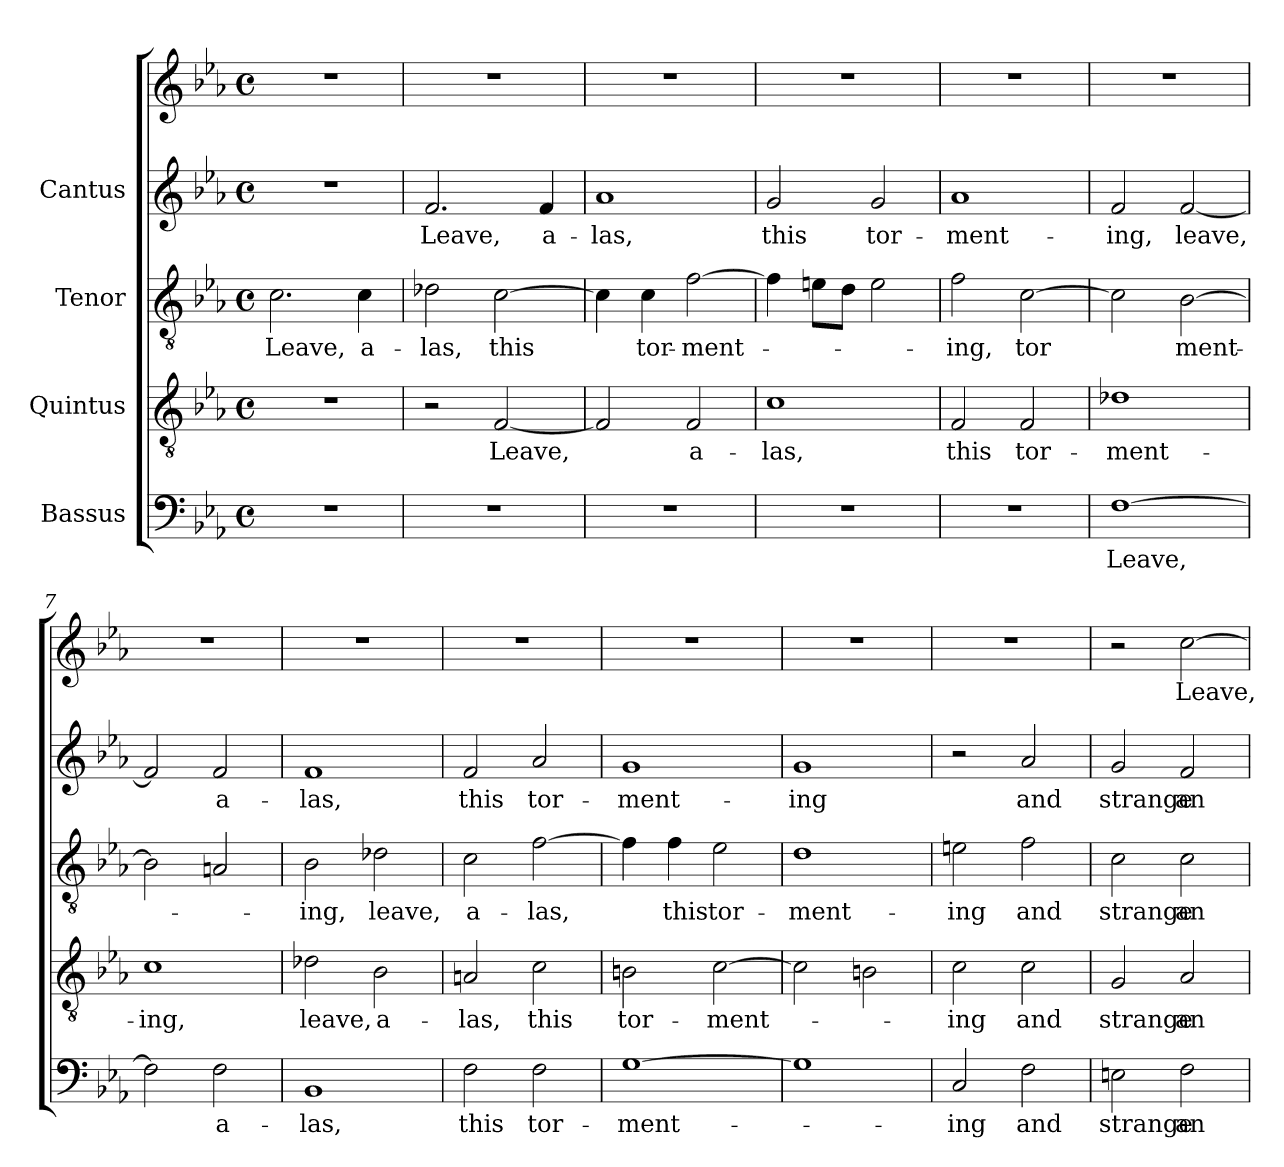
**kern	**text	**kern	**text	**kern	**text	**kern	**text	**kern	**text
*part4	*part4	*part3	*part3	*part2	*part2	*part1	*part1	*part1	*part1
*staff5	*staff5	*staff4	*staff4	*staff3	*staff3	*staff2	*staff2	*staff1	*staff1
*I"Bassus	*	*I"Quintus	*	*I"Tenor	*	*I"Cantus	*	*	*
!!LO:PB:g=z
*stria5	*	*stria5	*	*stria5	*	*stria5	*	*stria5	*
*clefF4	*	*clefGv2	*	*clefGv2	*	*clefG2	*	*clefG2	*
*k[b-e-a-]	*	*k[b-e-a-]	*	*k[b-e-a-]	*	*k[b-e-a-]	*	*k[b-e-a-]	*
*E-:	*	*E-:	*	*E-:	*	*E-:	*	*E-:	*
*M4/4	*	*M4/4	*	*M4/4	*	*M4/4	*	*M4/4	*
*met(c)	*	*met(c)	*	*met(c)	*	*met(c)	*	*met(c)	*
=1	=1	=1	=1	=1	=1	=1	=1	=1	=1
!	!	!	!	!	!LO:LY:b:cj	!	!	!	!
1r	.	1r	.	2.c\	Leave,	1r	.	1r	.
!	!	!	!	!	!LO:LY:b:cj	!	!	!	!
.	.	.	.	4c\	a-	.	.	.	.
=2	=2	=2	=2	=2	=2	=2	=2	=2	=2
!	!	!	!	!	!LO:LY:b:cj	!	!LO:LY:b:cj	!	!
1r	.	2r	.	2d-X\	-las,	2.f/	Leave,	1r	.
!	!	!	!LO:LY:b:cj	!	!LO:LY:b:cj	!	!	!	!
.	.	[<2F/	Leave,	[>2c\	this	.	.	.	.
!	!	!	!	!	!	!	!LO:LY:b:cj	!	!
.	.	.	.	.	.	4f/	a-	.	.
=3	=3	=3	=3	=3	=3	=3	=3	=3	=3
!	!	!	!LO:LY:b:cj	!	!LO:LY:b:cj	!	!LO:LY:b:cj	!	!
1r	.	2F/]	.	4c\]	.	1a-	-las,	1r	.
!	!	!	!	!	!LO:LY:b:cj	!	!	!	!
.	.	.	.	4c\	tor-	.	.	.	.
!	!	!	!LO:LY:b:cj	!	!LO:LY:b:cj	!	!	!	!
.	.	2F/	a-	[>2f\	-ment-	.	.	.	.
=4	=4	=4	=4	=4	=4	=4	=4	=4	=4
!	!	!	!LO:LY:b:cj	!	!	!	!LO:LY:b:cj	!	!
1r	.	1c	-las,	4f\]	.	2g/	this	1r	.
.	.	.	.	8en\L	.	.	.	.	.
.	.	.	.	8d\J	.	.	.	.	.
!	!	!	!	!	!	!	!LO:LY:b:cj	!	!
.	.	.	.	2e\	.	2g/	tor-	.	.
=5	=5	=5	=5	=5	=5	=5	=5	=5	=5
!	!	!	!LO:LY:b:cj	!	!LO:LY:b:cj	!	!LO:LY:b:cj	!	!
1r	.	2F/	this	2f\	-ing,	1a-	-ment-	1r	.
!	!	!	!LO:LY:b:cj	!	!LO:LY:b:cj	!	!	!	!
.	.	2F/	tor-	[>2c\	tor-	.	.	.	.
=6	=6	=6	=6	=6	=6	=6	=6	=6	=6
!	!LO:LY:b:cj	!	!LO:LY:b:cj	!	!LO:LY:b:cj	!	!LO:LY:b:cj	!	!
[>1F	Leave,	1d-X	-ment-	2c\]	-	2f/	-ing,	1r	.
!	!	!	!	!	!LO:LY:b:cj	!	!LO:LY:b:cj	!	!
.	.	.	.	[>2B-\	ment-	[<2f/	leave,	.	.
!!LO:LB:g=z
=7	=7	=7	=7	=7	=7	=7	=7	=7	=7
!	!LO:LY:b:cj	!	!LO:LY:b:cj	!	!	!	!LO:LY:b:cj	!	!
2F\]	.	1c	-ing,	2B-\]	.	2f/]	.	1r	.
!	!LO:LY:b:cj	!	!	!	!	!	!LO:LY:b:cj	!	!
2F\	a-	.	.	2An/	.	2f/	a-	.	.
=8	=8	=8	=8	=8	=8	=8	=8	=8	=8
!	!LO:LY:b:cj	!	!LO:LY:b:cj	!	!LO:LY:b:cj	!	!LO:LY:b:cj	!	!
1BB-	-las,	2d-X\	leave,	2B-\	-ing,	1f	-las,	1r	.
!	!	!	!LO:LY:b:cj	!	!LO:LY:b:cj	!	!	!	!
.	.	2B-\	a-	2d-X\	leave,	.	.	.	.
=9	=9	=9	=9	=9	=9	=9	=9	=9	=9
!	!LO:LY:b:cj	!	!LO:LY:b:cj	!	!LO:LY:b:cj	!	!LO:LY:b:cj	!	!
2F\	this	2An/	-las,	2c\	a-	2f/	this	1r	.
!	!LO:LY:b:cj	!	!LO:LY:b:cj	!	!LO:LY:b:cj	!	!LO:LY:b:cj	!	!
2F\	tor-	2c\	this	[>2f\	-las,	2a-/	tor-	.	.
=10	=10	=10	=10	=10	=10	=10	=10	=10	=10
!	!LO:LY:b:cj	!	!LO:LY:b:cj	!	!LO:LY:b:cj	!	!LO:LY:b:cj	!	!
[>1G	-ment-	2Bn\	tor-	4f\]	.	1g	-ment-	1r	.
!	!	!	!	!	!LO:LY:b:cj	!	!	!	!
.	.	.	.	4f\	this	.	.	.	.
!	!	!	!LO:LY:b:cj	!	!LO:LY:b:cj	!	!	!	!
.	.	[>2c\	-ment-	2e-\	tor-	.	.	.	.
=11	=11	=11	=11	=11	=11	=11	=11	=11	=11
!	!	!	!	!	!LO:LY:b:cj	!	!LO:LY:b:cj	!	!
1G]	.	2c\]	.	1d	-ment-	1g	-ing	1r	.
.	.	2Bn\	.	.	.	.	.	.	.
=12	=12	=12	=12	=12	=12	=12	=12	=12	=12
!	!LO:LY:b:cj	!	!LO:LY:b:cj	!	!LO:LY:b:cj	!	!	!	!
2C/	-ing	2c\	-ing	2en\	-ing	2r	.	1r	.
!	!LO:LY:b:cj	!	!LO:LY:b:cj	!	!LO:LY:b:cj	!	!LO:LY:b:cj	!	!
2F\	and	2c\	and	2f\	and	2a-/	and	.	.
=13	=13	=13	=13	=13	=13	=13	=13	=13	=13
!	!LO:LY:b:cj	!	!LO:LY:b:cj	!	!LO:LY:b:cj	!	!LO:LY:b:cj	!	!
2En\	strange	2G/	strange	2c\	strange	2g/	strange	2r	.
!	!LO:LY:b:cj	!	!LO:LY:b:cj	!	!LO:LY:b:cj	!	!LO:LY:b:cj	!	!LO:LY:b:cj
2F\	an-	2A-/	an-	2c\	an-	2f/	an-	[>2cc\	Leave,
=	=	=	=	=	=	=	=	=	=
*-	*-	*-	*-	*-	*-	*-	*-	*-	*-
